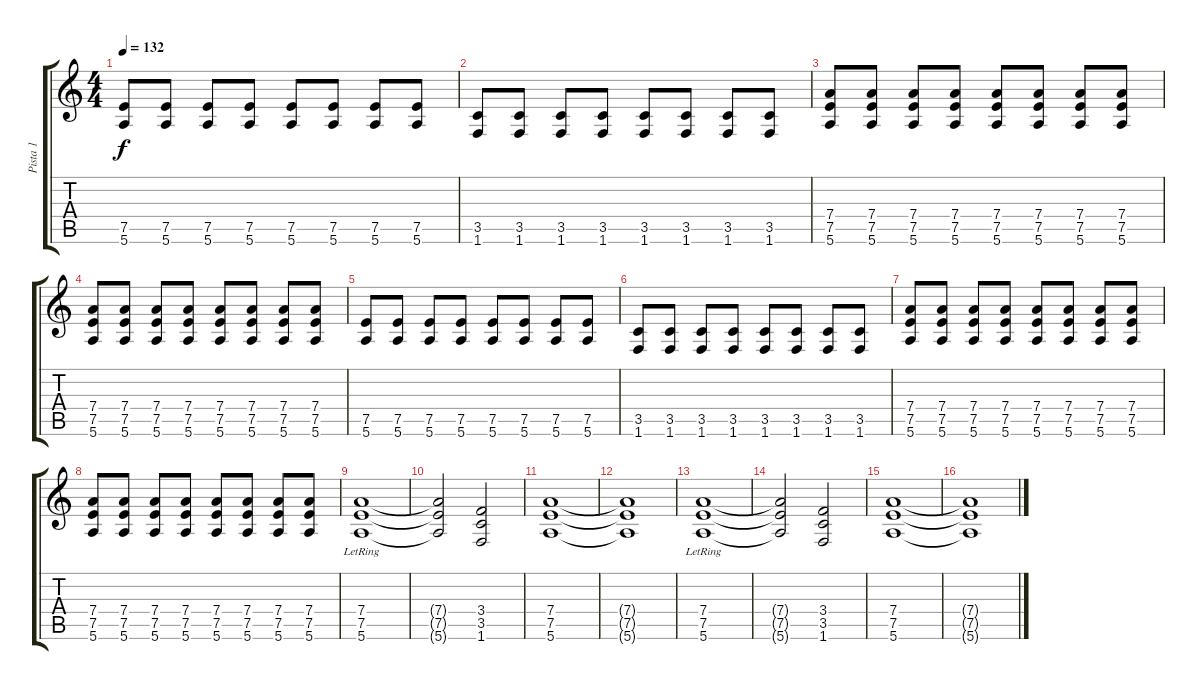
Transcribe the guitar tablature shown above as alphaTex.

\track ("Pista 1" "Pista 1") {instrument distortionguitar}
\staff {score tabs}
\tuning (E4 B3 G3 D3 A2 E2) {hide}
\ts (4 4)
\tempo 132
\clef g2
\ks c
(7.5 5.6).8{dy f} (7.5 5.6).8 (7.5 5.6).8 (7.5 5.6).8 (7.5 5.6).8 (7.5 5.6).8 (7.5 5.6).8 (7.5 5.6).8 |
(3.5 1.6).8 (3.5 1.6).8 (3.5 1.6).8 (3.5 1.6).8 (3.5 1.6).8 (3.5 1.6).8 (3.5 1.6).8 (3.5 1.6).8 |
(7.4 7.5 5.6).8 (7.4 7.5 5.6).8 (7.4 7.5 5.6).8 (7.4 7.5 5.6).8 (7.4 7.5 5.6).8 (7.4 7.5 5.6).8 (7.4 7.5 5.6).8 (7.4 7.5 5.6).8 |
(7.4 7.5 5.6).8 (7.4 7.5 5.6).8 (7.4 7.5 5.6).8 (7.4 7.5 5.6).8 (7.4 7.5 5.6).8 (7.4 7.5 5.6).8 (7.4 7.5 5.6).8 (7.4 7.5 5.6).8 |
(7.5 5.6).8 (7.5 5.6).8 (7.5 5.6).8 (7.5 5.6).8 (7.5 5.6).8 (7.5 5.6).8 (7.5 5.6).8 (7.5 5.6).8 |
(3.5 1.6).8 (3.5 1.6).8 (3.5 1.6).8 (3.5 1.6).8 (3.5 1.6).8 (3.5 1.6).8 (3.5 1.6).8 (3.5 1.6).8 |
(7.4 7.5 5.6).8 (7.4 7.5 5.6).8 (7.4 7.5 5.6).8 (7.4 7.5 5.6).8 (7.4 7.5 5.6).8 (7.4 7.5 5.6).8 (7.4 7.5 5.6).8 (7.4 7.5 5.6).8 |
(7.4 7.5 5.6).8 (7.4 7.5 5.6).8 (7.4 7.5 5.6).8 (7.4 7.5 5.6).8 (7.4 7.5 5.6).8 (7.4 7.5 5.6).8 (7.4 7.5 5.6).8 (7.4 7.5 5.6).8 |
(7.4 7.5 5.6{lr}).1 |
(7.4{t} 7.5{t} 5.6{t}).2 (3.4 3.5 1.6).2 |
(7.4 7.5 5.6).1 |
(7.4{t} 7.5{t} 5.6{t}).1 |
(7.4 7.5 5.6{lr}).1 |
(7.4{t} 7.5{t} 5.6{t}).2 (3.4 3.5 1.6).2 |
(7.4 7.5 5.6).1 |
(7.4{t} 7.5{t} 5.6{t}).1
